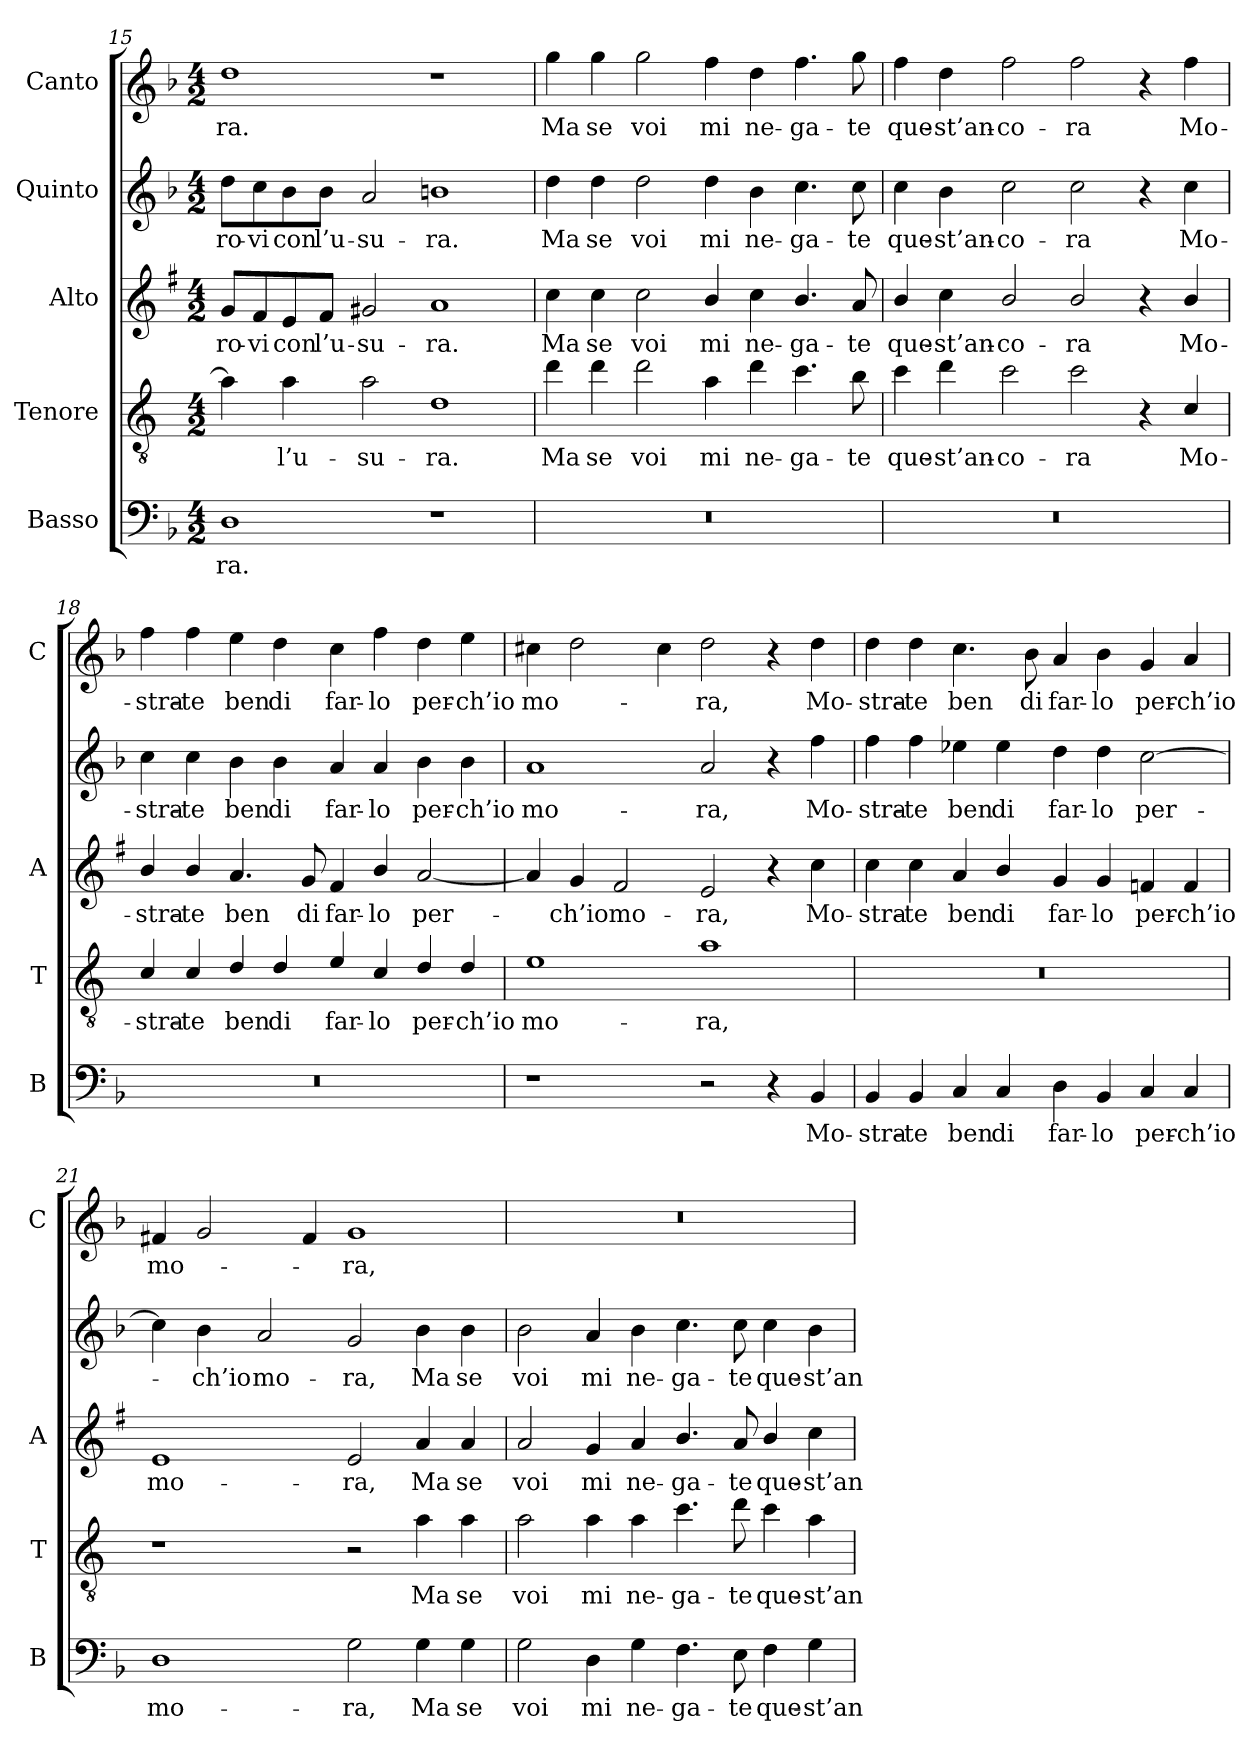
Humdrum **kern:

**kern	**text	**kern	**text	**kern	**text	**kern	**text	**kern	**text
*part5	*part5	*part4	*part4	*part3	*part3	*part2	*part2	*part1	*part1
*staff5	*staff5	*staff4	*staff4	*staff3	*staff3	*staff2	*staff2	*staff1	*staff1
*I"Basso	*	*I"Tenore	*	*I"Alto	*	*I"Quinto	*	*I"Canto	*
*I'B	*	*I'T	*	*I'A	*	*	*	*I'C	*
!!LO:LB:g=z
*clefF4	*	*clefGv2	*	*clefG2	*	*clefG2	*	*clefG2	*
*	*	*ITrd4c7	*	*ITrd1c2	*	*	*	*	*
*k[b-]	*	*k[b-]	*	*k[b-]	*	*k[b-]	*	*k[b-]	*
*F:	*	*F:	*	*F:	*	*F:	*	*F:	*
*M4/2	*	*M4/2	*	*M4/2	*	*M4/2	*	*M4/2	*
=15	=15	=15	=15	=15	=15	=15	=15	=15	=15
!	!LO:LY:b	!	!	!	!LO:LY:b	!	!LO:LY:b	!	!LO:LY:b
1D	-ra.	4d\]	.	8f/L	-ro-	8dd\L	-ro-	1dd	-ra.
!	!	!	!	!	!LO:LY:b	!	!LO:LY:b	!	!
.	.	.	.	8e/	-vi	8cc\	-vi	.	.
!	!	!	!LO:LY:b	!	!LO:LY:b	!	!LO:LY:b	!	!
.	.	4d\	l’u-	8d/	con	8b-\	con	.	.
!	!	!	!	!	!LO:LY:b	!	!LO:LY:b	!	!
.	.	.	.	8e/J	l’u-	8b-\J	l’u-	.	.
!	!	!	!LO:LY:b	!	!LO:LY:b	!	!LO:LY:b	!	!
.	.	2d\	-su-	2f#X/	-su-	2a/	-su-	.	.
!	!	!	!LO:LY:b	!	!LO:LY:b	!	!LO:LY:b	!	!
1r	.	1G	-ra.	1g	-ra.	1bn	-ra.	1r	.
=16	=16	=16	=16	=16	=16	=16	=16	=16	=16
!	!	!	!LO:LY:b	!	!LO:LY:b	!	!LO:LY:b	!	!LO:LY:b
0r	.	4g\	Ma	4b-\	Ma	4dd\	Ma	4gg\	Ma
!	!	!	!LO:LY:b	!	!LO:LY:b	!	!LO:LY:b	!	!LO:LY:b
.	.	4g\	se	4b-\	se	4dd\	se	4gg\	se
!	!	!	!LO:LY:b	!	!LO:LY:b	!	!LO:LY:b	!	!LO:LY:b
.	.	2g\	voi	2b-\	voi	2dd\	voi	2gg\	voi
!	!	!	!LO:LY:b	!	!LO:LY:b	!	!LO:LY:b	!	!LO:LY:b
.	.	4d\	mi	4a/	mi	4dd\	mi	4ff\	mi
!	!	!	!LO:LY:b	!	!LO:LY:b	!	!LO:LY:b	!	!LO:LY:b
.	.	4g\	ne-	4b-\	ne-	4b-\	ne-	4dd\	ne-
!	!	!	!LO:LY:b	!	!LO:LY:b	!	!LO:LY:b	!	!LO:LY:b
.	.	4.f\	-ga-	4.a/	-ga-	4.cc\	-ga-	4.ff\	-ga-
!	!	!	!LO:LY:b	!	!LO:LY:b	!	!LO:LY:b	!	!LO:LY:b
.	.	8e\	-te	8g/	-te	8cc\	-te	8gg\	-te
=17	=17	=17	=17	=17	=17	=17	=17	=17	=17
!	!	!	!LO:LY:b	!	!LO:LY:b	!	!LO:LY:b	!	!LO:LY:b
0r	.	4f\	que-	4a/	que-	4cc\	que-	4ff\	que-
!	!	!	!LO:LY:b	!	!LO:LY:b	!	!LO:LY:b	!	!LO:LY:b
.	.	4g\	-st’an-	4b-\	-st’an-	4b-\	-st’an-	4dd\	-st’an-
!	!	!	!LO:LY:b	!	!LO:LY:b	!	!LO:LY:b	!	!LO:LY:b
.	.	2f\	-co-	2a/	-co-	2cc\	-co-	2ff\	-co-
!	!	!	!LO:LY:b	!	!LO:LY:b	!	!LO:LY:b	!	!LO:LY:b
.	.	2f\	-ra	2a/	-ra	2cc\	-ra	2ff\	-ra
.	.	4r	.	4r	.	4r	.	4r	.
!	!	!	!LO:LY:b	!	!LO:LY:b	!	!LO:LY:b	!	!LO:LY:b
.	.	4F/	Mo-	4a/	Mo-	4cc\	Mo-	4ff\	Mo-
=18	=18	=18	=18	=18	=18	=18	=18	=18	=18
!	!	!	!LO:LY:b	!	!LO:LY:b	!	!LO:LY:b	!	!LO:LY:b
0r	.	4F/	-stra-	4a/	-stra-	4cc\	-stra-	4ff\	-stra-
!	!	!	!LO:LY:b	!	!LO:LY:b	!	!LO:LY:b	!	!LO:LY:b
.	.	4F/	-te	4a/	-te	4cc\	-te	4ff\	-te
!	!	!	!LO:LY:b	!	!LO:LY:b	!	!LO:LY:b	!	!LO:LY:b
.	.	4G/	ben	4.g/	ben	4b-\	ben	4ee\	ben
!	!	!	!LO:LY:b	!	!	!	!LO:LY:b	!	!LO:LY:b
.	.	4G/	di	.	.	4b-\	di	4dd\	di
!	!	!	!	!	!LO:LY:b	!	!	!	!
.	.	.	.	8f/	di	.	.	.	.
!	!	!	!LO:LY:b	!	!LO:LY:b	!	!LO:LY:b	!	!LO:LY:b
.	.	4A/	far-	4e/	far-	4a/	far-	4cc\	far-
!	!	!	!LO:LY:b	!	!LO:LY:b	!	!LO:LY:b	!	!LO:LY:b
.	.	4F/	-lo	4a/	-lo	4a/	-lo	4ff\	-lo
!	!	!	!LO:LY:b	!	!LO:LY:b	!	!LO:LY:b	!	!LO:LY:b
.	.	4G/	per-	[2g/	per-	4b-\	per-	4dd\	per-
!	!	!	!LO:LY:b	!	!	!	!LO:LY:b	!	!LO:LY:b
.	.	4G/	-ch’io	.	.	4b-\	-ch’io	4ee\	-ch’io
!!LO:PB:g=z
=19	=19	=19	=19	=19	=19	=19	=19	=19	=19
!	!	!	!LO:LY:b	!	!	!	!LO:LY:b	!	!LO:LY:b
1r	.	1A	mo-	4g/]	.	1a	mo-	4cc#X\	mo-
!	!	!	!	!	!LO:LY:b	!	!	!	!
.	.	.	.	4f/	-ch’io	.	.	2dd\	.
!	!	!	!	!	!LO:LY:b	!	!	!	!
.	.	.	.	2e/	mo-	.	.	.	.
.	.	.	.	.	.	.	.	4cc#\	.
!	!	!	!LO:LY:b	!	!LO:LY:b	!	!LO:LY:b	!	!LO:LY:b
2r	.	1d	-ra,	2d/	-ra,	2a/	-ra,	2dd\	-ra,
4r	.	.	.	4r	.	4r	.	4r	.
!	!LO:LY:b	!	!	!	!LO:LY:b	!	!LO:LY:b	!	!LO:LY:b
4BB-/	Mo-	.	.	4b-\	Mo-	4ff\	Mo-	4dd\	Mo-
=20	=20	=20	=20	=20	=20	=20	=20	=20	=20
!	!LO:LY:b	!	!	!	!LO:LY:b	!	!LO:LY:b	!	!LO:LY:b
4BB-/	-stra-	0r	.	4b-\	-stra-	4ff\	-stra-	4dd\	-stra-
!	!LO:LY:b	!	!	!	!LO:LY:b	!	!LO:LY:b	!	!LO:LY:b
4BB-/	-te	.	.	4b-\	-te	4ff\	-te	4dd\	-te
!	!LO:LY:b	!	!	!	!LO:LY:b	!	!LO:LY:b	!	!LO:LY:b
4C/	ben	.	.	4g/	ben	4ee-X\	ben	4.cc\	ben
!	!LO:LY:b	!	!	!	!LO:LY:b	!	!LO:LY:b	!	!
4C/	di	.	.	4a/	di	4ee-\	di	.	.
!	!	!	!	!	!	!	!	!	!LO:LY:b
.	.	.	.	.	.	.	.	8b-\	di
!	!LO:LY:b	!	!	!	!LO:LY:b	!	!LO:LY:b	!	!LO:LY:b
4D\	far-	.	.	4f/	far-	4dd\	far-	4a/	far-
!	!LO:LY:b	!	!	!	!LO:LY:b	!	!LO:LY:b	!	!LO:LY:b
4BB-/	-lo	.	.	4f/	-lo	4dd\	-lo	4b-\	-lo
!	!LO:LY:b	!	!	!	!LO:LY:b	!	!LO:LY:b	!	!LO:LY:b
4C/	per-	.	.	4e-X/	per-	[2cc\	per-	4g/	per-
!	!LO:LY:b	!	!	!	!LO:LY:b	!	!	!	!LO:LY:b
4C/	-ch’io	.	.	4e-/	-ch’io	.	.	4a/	-ch’io
=21	=21	=21	=21	=21	=21	=21	=21	=21	=21
!	!LO:LY:b	!	!	!	!LO:LY:b	!	!	!	!LO:LY:b
1D	mo-	1r	.	1d	mo-	4cc\]	.	4f#X/	mo-
!	!	!	!	!	!	!	!LO:LY:b	!	!
.	.	.	.	.	.	4b-\	-ch’io	2g/	.
!	!	!	!	!	!	!	!LO:LY:b	!	!
.	.	.	.	.	.	2a/	mo-	.	.
.	.	.	.	.	.	.	.	4f#/	.
!	!LO:LY:b	!	!	!	!LO:LY:b	!	!LO:LY:b	!	!LO:LY:b
2G\	-ra,	2r	.	2d/	-ra,	2g/	-ra,	1g	-ra,
!	!LO:LY:b	!	!LO:LY:b	!	!LO:LY:b	!	!LO:LY:b	!	!
4G\	Ma	4d\	Ma	4g/	Ma	4b-\	Ma	.	.
!	!LO:LY:b	!	!LO:LY:b	!	!LO:LY:b	!	!LO:LY:b	!	!
4G\	se	4d\	se	4g/	se	4b-\	se	.	.
!!LO:LB:g=z
=22	=22	=22	=22	=22	=22	=22	=22	=22	=22
!	!LO:LY:b	!	!LO:LY:b	!	!LO:LY:b	!	!LO:LY:b	!	!
2G\	voi	2d\	voi	2g/	voi	2b-\	voi	0r	.
!	!LO:LY:b	!	!LO:LY:b	!	!LO:LY:b	!	!LO:LY:b	!	!
4D\	mi	4d\	mi	4f/	mi	4a/	mi	.	.
!	!LO:LY:b	!	!LO:LY:b	!	!LO:LY:b	!	!LO:LY:b	!	!
4G\	ne-	4d\	ne-	4g/	ne-	4b-\	ne-	.	.
!	!LO:LY:b	!	!LO:LY:b	!	!LO:LY:b	!	!LO:LY:b	!	!
4.F\	-ga-	4.f\	-ga-	4.a/	-ga-	4.cc\	-ga-	.	.
!	!LO:LY:b	!	!LO:LY:b	!	!LO:LY:b	!	!LO:LY:b	!	!
8E\	-te	8g\	-te	8g/	-te	8cc\	-te	.	.
!	!LO:LY:b	!	!LO:LY:b	!	!LO:LY:b	!	!LO:LY:b	!	!
4F\	que-	4f\	que-	4a/	que-	4cc\	que-	.	.
!	!LO:LY:b	!	!LO:LY:b	!	!LO:LY:b	!	!LO:LY:b	!	!
4G\	-st’an-	4d\	-st’an-	4b-\	-st’an-	4b-\	-st’an-	.	.
=	=	=	=	=	=	=	=	=	=
*-	*-	*-	*-	*-	*-	*-	*-	*-	*-
